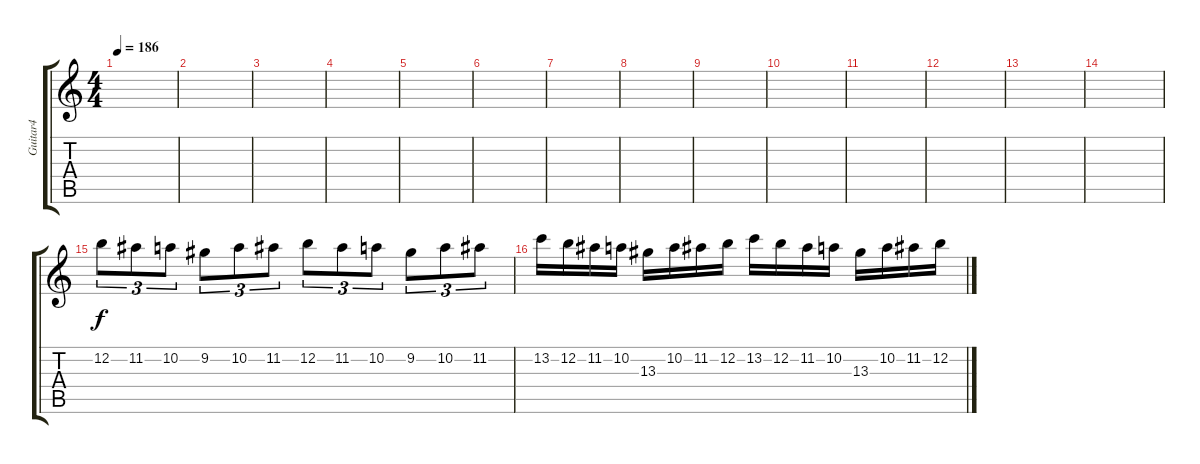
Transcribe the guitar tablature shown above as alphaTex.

\track ("Guitar4" "Guitar4") {instrument overdrivenguitar}
\staff {score tabs}
\tuning (E4 B3 G3 D3 A2 E2) {hide}
\ts (4 4)
\tempo 186
\clef g2
\ks c
|
|
|
|
|
|
|
|
|
|
|
|
|
|
12.2.8{tu (3 2)} 11.2.8{tu (3 2)} 10.2.8{tu (3 2)} 9.2.8{tu (3 2)} 10.2.8{tu (3 2)} 11.2.8{tu (3 2)} 12.2.8{tu (3 2)} 11.2.8{tu (3 2)} 10.2.8{tu (3 2)} 9.2.8{tu (3 2)} 10.2.8{tu (3 2)} 11.2.8{tu (3 2)} |
13.2.16 12.2.16 11.2.16 10.2.16 13.3.16 10.2.16 11.2.16 12.2.16 13.2.16 12.2.16 11.2.16 10.2.16 13.3.16 10.2.16 11.2.16 12.2.16
